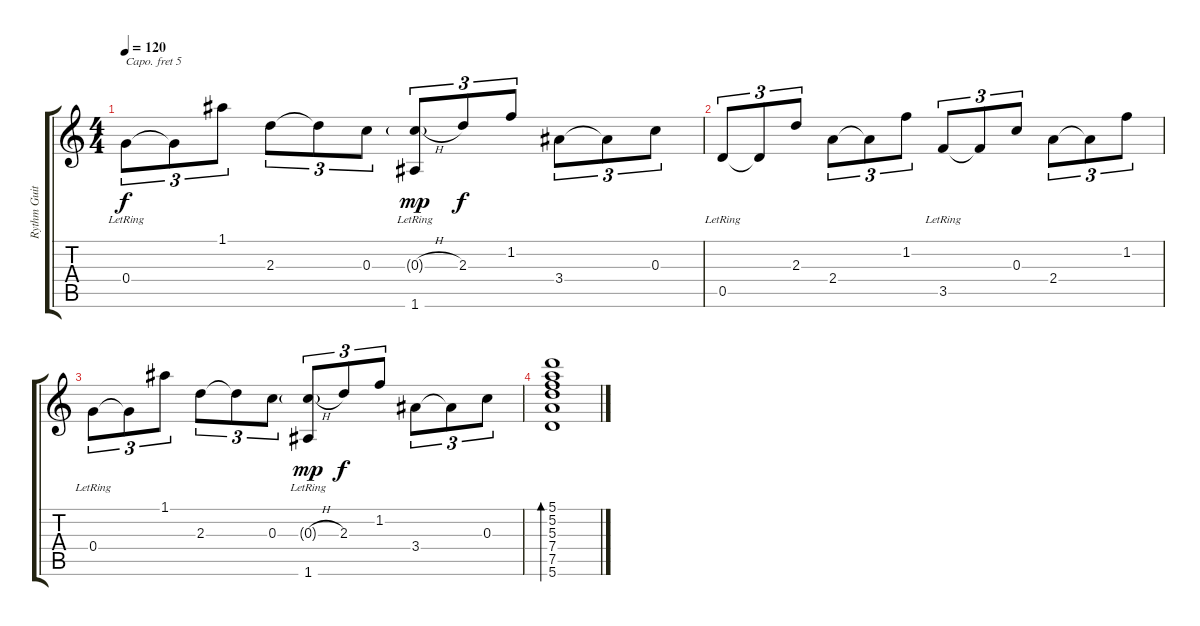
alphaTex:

\track ("Rythm Guitar" "Rythm Guit") {instrument acousticguitarsteel}
\staff {score tabs}
\capo 5
\tuning (E4 B3 G3 D3 A2 E2) {hide}
\ts (4 4)
\tempo 120
\clef g2
\ks c
0.4{lr}.8{tu (3 2) dy f} 0.4{t}.8{tu (3 2)} 1.1.8{tu (3 2)} 2.3.8{tu (3 2)} 2.3{t}.8{tu (3 2)} 0.3.8{tu (3 2)} (0.3{h g} 1.6{lr}).8{tu (3 2) dy mp} 2.3.8{tu (3 2) dy f} 1.2.8{tu (3 2)} 3.4.8{tu (3 2)} 3.4{t}.8{tu (3 2)} 0.3.8{tu (3 2)} |
0.5{lr}.8{tu (3 2)} 0.5{t}.8{tu (3 2)} 2.3.8{tu (3 2)} 2.4.8{tu (3 2)} 2.4{t}.8{tu (3 2)} 1.2.8{tu (3 2)} 3.5{lr}.8{tu (3 2)} 3.5{t}.8{tu (3 2)} 0.3.8{tu (3 2)} 2.4.8{tu (3 2)} 2.4{t}.8{tu (3 2)} 1.2.8{tu (3 2)} |
0.4{lr}.8{tu (3 2)} 0.4{t}.8{tu (3 2)} 1.1.8{tu (3 2)} 2.3.8{tu (3 2)} 2.3{t}.8{tu (3 2)} 0.3.8{tu (3 2)} (0.3{h g} 1.6{lr}).8{tu (3 2) dy mp} 2.3.8{tu (3 2) dy f} 1.2.8{tu (3 2)} 3.4.8{tu (3 2)} 3.4{t}.8{tu (3 2)} 0.3.8{tu (3 2)} |
(5.1 5.2 5.3 7.4 7.5 5.6).1{bd 480}
